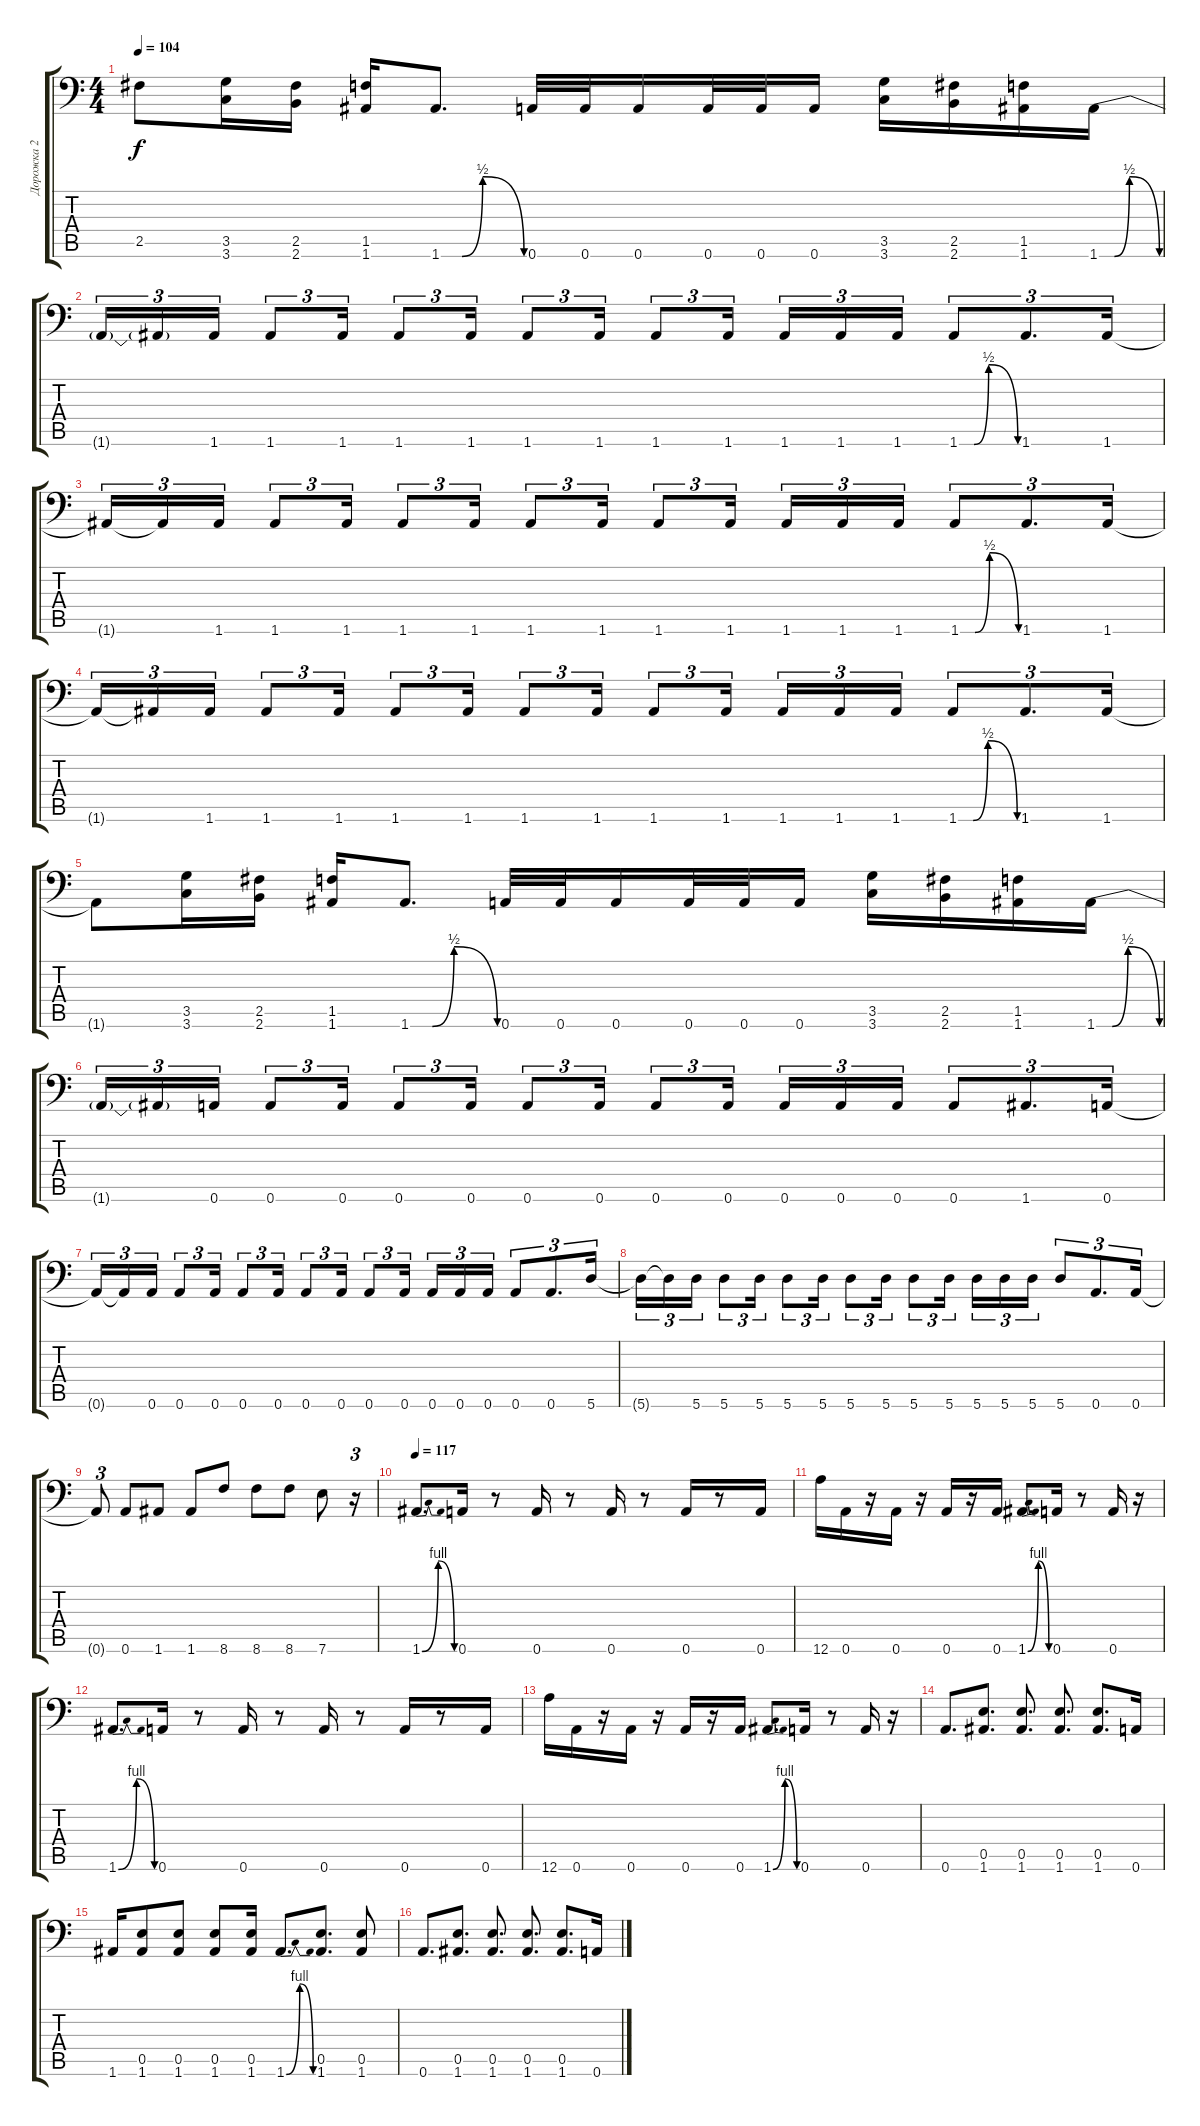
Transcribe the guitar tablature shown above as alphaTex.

\track ("Дорожка 2" "Дорожка 2") {instrument distortionguitar}
\staff {score tabs}
\tuning (B3 Gb3 D3 A2 E2 A1) {hide}
\ts (4 4)
\tempo 104
\clef f4
\ks c
2.5{t}.8{dy f} (3.5 3.6).16 (2.5 2.6).16 (1.5 1.6).16 1.6{be (custom 0 0 15 0 30 2 60 0)}.8{d} 0.6.32 0.6.32 0.6.16 0.6.32 0.6.32 0.6.16 (3.5 3.6).16 (2.5 2.6).16 (1.5 1.6).16 1.6{be (custom 0 0 15 0 30 2 60 0)}.16 |
1.6{t}.16{tu (3 2)} 1.6{t}.16{tu (3 2)} 1.6.16{tu (3 2)} 1.6.8{tu (3 2)} 1.6.16{tu (3 2)} 1.6.8{tu (3 2)} 1.6.16{tu (3 2)} 1.6.8{tu (3 2)} 1.6.16{tu (3 2)} 1.6.8{tu (3 2)} 1.6.16{tu (3 2) beam splitsecondary} 1.6.16{tu (3 2)} 1.6.16{tu (3 2)} 1.6.16{tu (3 2)} 1.6{be (custom 0 0 15 0 30 2 60 0)}.8{tu (3 2)} 1.6.8{d tu (3 2)} 1.6.16{tu (3 2)} |
1.6{t}.16{tu (3 2)} 1.6{t}.16{tu (3 2)} 1.6.16{tu (3 2)} 1.6.8{tu (3 2)} 1.6.16{tu (3 2)} 1.6.8{tu (3 2)} 1.6.16{tu (3 2)} 1.6.8{tu (3 2)} 1.6.16{tu (3 2)} 1.6.8{tu (3 2)} 1.6.16{tu (3 2) beam splitsecondary} 1.6.16{tu (3 2)} 1.6.16{tu (3 2)} 1.6.16{tu (3 2)} 1.6{be (custom 0 0 15 0 30 2 60 0)}.8{tu (3 2)} 1.6.8{d tu (3 2)} 1.6.16{tu (3 2)} |
1.6{t}.16{tu (3 2)} 1.6{t}.16{tu (3 2)} 1.6.16{tu (3 2)} 1.6.8{tu (3 2)} 1.6.16{tu (3 2)} 1.6.8{tu (3 2)} 1.6.16{tu (3 2)} 1.6.8{tu (3 2)} 1.6.16{tu (3 2)} 1.6.8{tu (3 2)} 1.6.16{tu (3 2) beam splitsecondary} 1.6.16{tu (3 2)} 1.6.16{tu (3 2)} 1.6.16{tu (3 2)} 1.6{be (custom 0 0 15 0 30 2 60 0)}.8{tu (3 2)} 1.6.8{d tu (3 2)} 1.6.16{tu (3 2)} |
1.6{t}.8 (3.5 3.6).16 (2.5 2.6).16 (1.5 1.6).16 1.6{be (custom 0 0 15 0 30 2 60 0)}.8{d} 0.6.32 0.6.32 0.6.16 0.6.32 0.6.32 0.6.16 (3.5 3.6).16 (2.5 2.6).16 (1.5 1.6).16 1.6{be (custom 0 0 15 0 30 2 60 0)}.16 |
1.6{t}.16{tu (3 2)} 1.6{t}.16{tu (3 2)} 0.6.16{tu (3 2)} 0.6.8{tu (3 2)} 0.6.16{tu (3 2)} 0.6.8{tu (3 2)} 0.6.16{tu (3 2)} 0.6.8{tu (3 2)} 0.6.16{tu (3 2)} 0.6.8{tu (3 2)} 0.6.16{tu (3 2) beam splitsecondary} 0.6.16{tu (3 2)} 0.6.16{tu (3 2)} 0.6.16{tu (3 2)} 0.6.8{tu (3 2)} 1.6.8{d tu (3 2)} 0.6.16{tu (3 2)} |
0.6{t}.16{tu (3 2)} 0.6{t}.16{tu (3 2)} 0.6.16{tu (3 2)} 0.6.8{tu (3 2)} 0.6.16{tu (3 2)} 0.6.8{tu (3 2)} 0.6.16{tu (3 2)} 0.6.8{tu (3 2)} 0.6.16{tu (3 2)} 0.6.8{tu (3 2)} 0.6.16{tu (3 2) beam splitsecondary} 0.6.16{tu (3 2)} 0.6.16{tu (3 2)} 0.6.16{tu (3 2)} 0.6.8{tu (3 2)} 0.6.8{d tu (3 2)} 5.6.16{tu (3 2)} |
5.6{t}.16{tu (3 2)} 5.6{t}.16{tu (3 2)} 5.6.16{tu (3 2)} 5.6.8{tu (3 2)} 5.6.16{tu (3 2)} 5.6.8{tu (3 2)} 5.6.16{tu (3 2)} 5.6.8{tu (3 2)} 5.6.16{tu (3 2)} 5.6.8{tu (3 2)} 5.6.16{tu (3 2) beam splitsecondary} 5.6.16{tu (3 2)} 5.6.16{tu (3 2)} 5.6.16{tu (3 2)} 5.6.8{tu (3 2)} 0.6.8{d tu (3 2)} 0.6.16{tu (3 2)} |
0.6{t}.8{tu (3 2)} 0.6.8 1.6.8 1.6.8 8.6.8 8.6.8 8.6.8 7.6.8 r.16{tu (3 2)} |
\tempo 117
1.6{be (bendrelease 0 0 30 4 30 4 60 0)}.8{d} 0.6.16 r.8 0.6.16 r.8 0.6.16 r.8 0.6.16 r.8 0.6.16 |
12.6.16 0.6.16 r.16 0.6.16 r.16 0.6.16 r.16 0.6.16 1.6{be (bendrelease 0 0 30 4 30 4 60 0)}.8{d} 0.6.16 r.8 0.6.16 r.16 |
1.6{be (bendrelease 0 0 30 4 30 4 60 0)}.8{d} 0.6.16 r.8 0.6.16 r.8 0.6.16 r.8 0.6.16 r.8 0.6.16 |
12.6.16 0.6.16 r.16 0.6.16 r.16 0.6.16 r.16 0.6.16 1.6{be (bendrelease 0 0 30 4 30 4 60 0)}.8{d} 0.6.16 r.8 0.6.16 r.16 |
0.6.8{d} (0.5 1.6).8{d} (0.5 1.6).8{d} (0.5 1.6).8{d} (0.5 1.6).8{d} 0.6.16 |
1.6.16 (0.5 1.6).8 (0.5 1.6).8 (0.5 1.6).8 (0.5 1.6).16 1.6{be (bendrelease 0 0 30 4 30 4 60 0)}.8{d} (0.5 1.6).8{d} (0.5 1.6).8 |
0.6.8{d} (0.5 1.6).8{d} (0.5 1.6).8{d} (0.5 1.6).8{d} (0.5 1.6).8{d} 0.6.16
